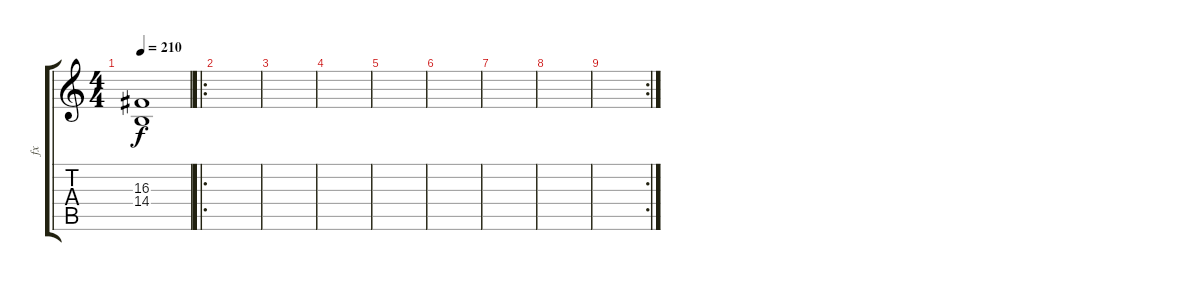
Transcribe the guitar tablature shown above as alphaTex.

\track ("fx" "fx") {instrument stringensemble2}
\staff {score tabs}
\tuning (B3 Gb3 D3 A2 E2 B1) {hide}
\ts (4 4)
\tempo 210
\clef g2
\ks c
(16.3 14.4).1{dy f} |
\ro
|
|
|
|
|
|
|
\rc 2
